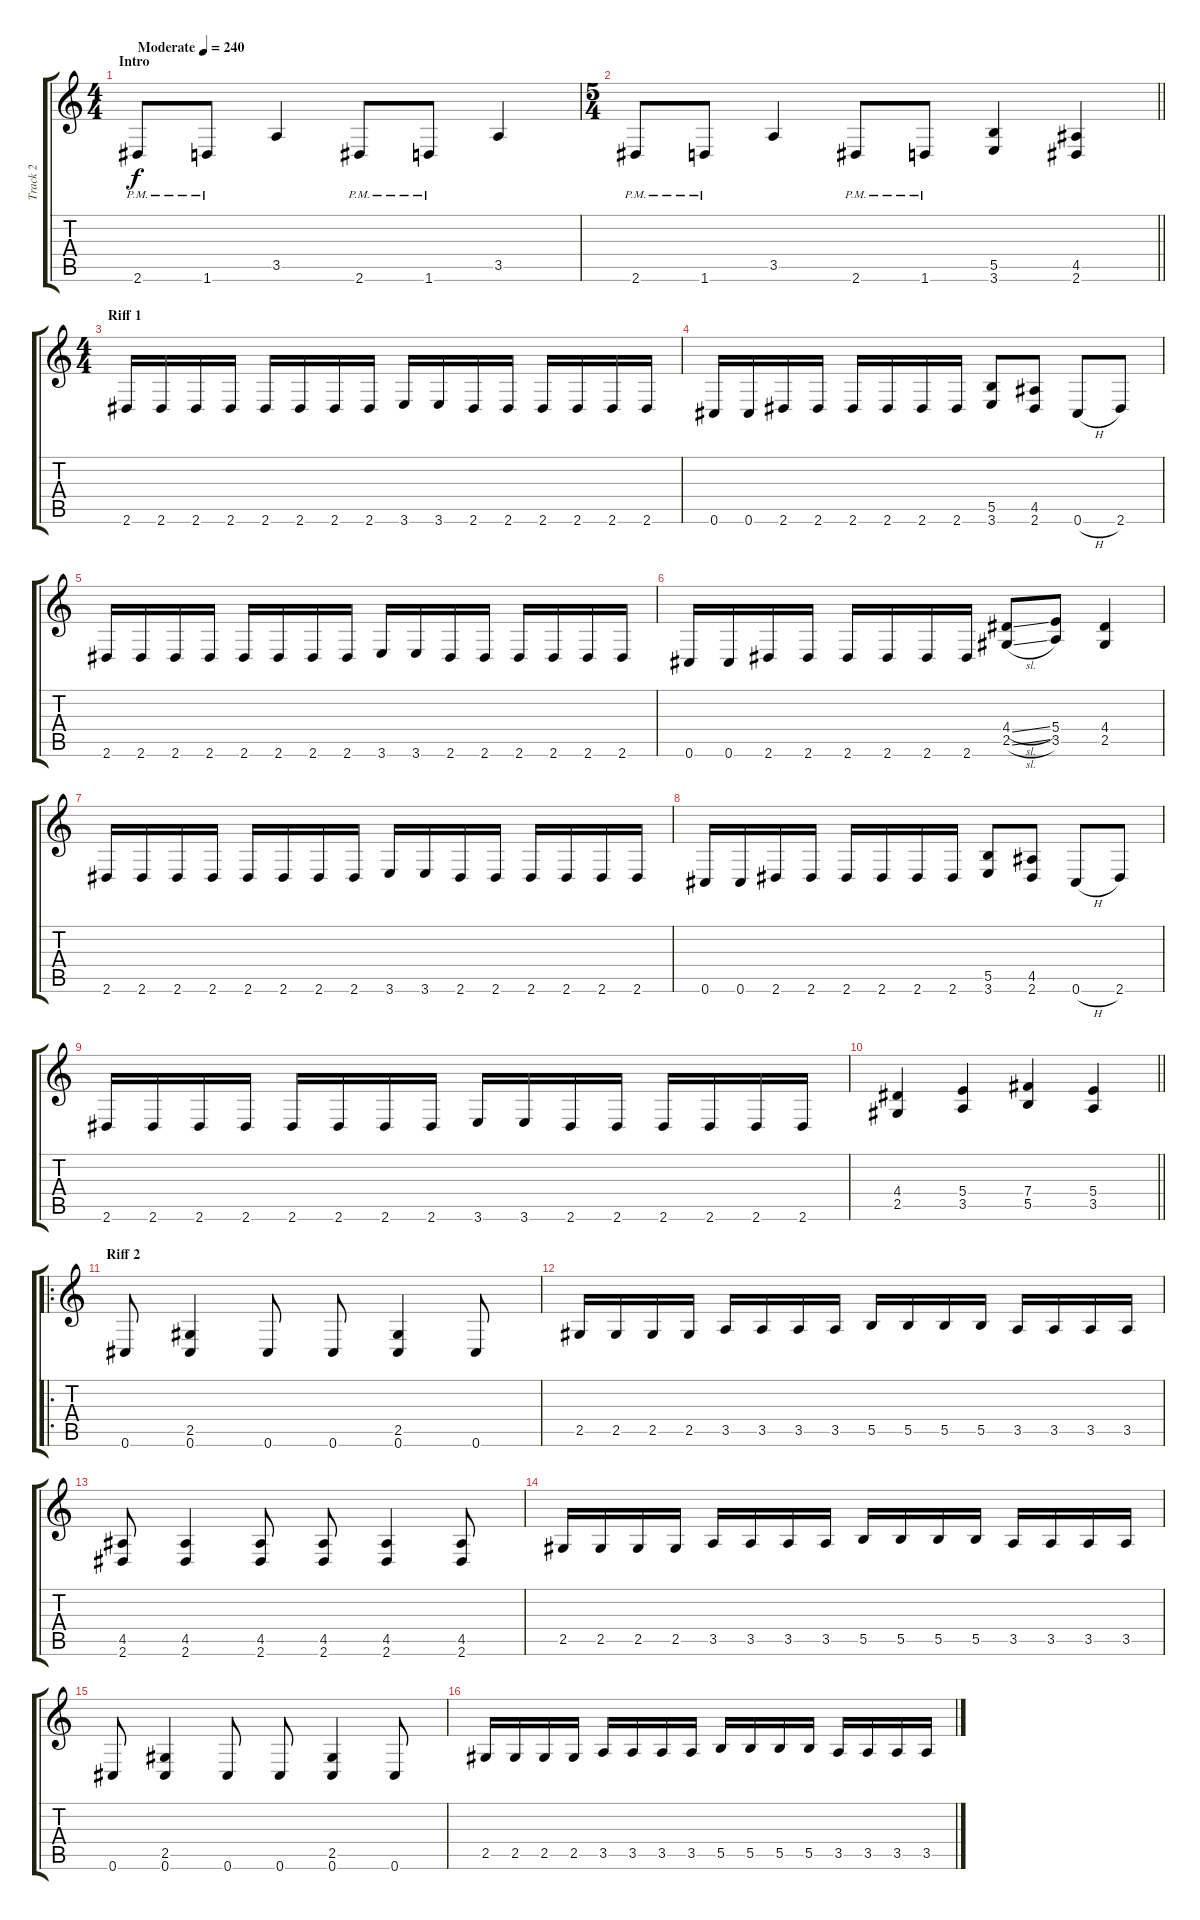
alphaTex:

\track ("Track 2" "Track 2") {instrument distortionguitar}
\staff {score tabs}
\tuning (Db4 Ab3 E3 B2 Gb2 Db2) {hide}
\ts (4 4)
\section ("" "Intro")
\tempo (240 "Moderate")
\clef g2
\ks c
2.6{pm}.8{dy f instrument distortionguitar} 1.6{pm}.8 3.5.4 2.6{pm}.8 1.6{pm}.8 3.5.4 |
\ts (5 4)
\barLineRight lightlight
2.6{pm}.8 1.6{pm}.8 3.5.4 2.6{pm}.8 1.6{pm}.8 (5.5 3.6).4 (4.5 2.6).4 |
\ts (4 4)
\section ("" "Riff 1")
2.6.16 2.6.16 2.6.16 2.6.16 2.6.16 2.6.16 2.6.16 2.6.16 3.6.16 3.6.16 2.6.16 2.6.16 2.6.16 2.6.16 2.6.16 2.6.16 |
0.6.16 0.6.16 2.6.16 2.6.16 2.6.16 2.6.16 2.6.16 2.6.16 (5.5 3.6).8 (4.5 2.6).8 0.6{h}.8 2.6.8 |
2.6.16 2.6.16 2.6.16 2.6.16 2.6.16 2.6.16 2.6.16 2.6.16 3.6.16 3.6.16 2.6.16 2.6.16 2.6.16 2.6.16 2.6.16 2.6.16 |
0.6.16 0.6.16 2.6.16 2.6.16 2.6.16 2.6.16 2.6.16 2.6.16 (4.4{sl} 2.5{sl}).8 (5.4 3.5).8 (4.4 2.5).4 |
2.6.16 2.6.16 2.6.16 2.6.16 2.6.16 2.6.16 2.6.16 2.6.16 3.6.16 3.6.16 2.6.16 2.6.16 2.6.16 2.6.16 2.6.16 2.6.16 |
0.6.16 0.6.16 2.6.16 2.6.16 2.6.16 2.6.16 2.6.16 2.6.16 (5.5 3.6).8 (4.5 2.6).8 0.6{h}.8 2.6.8 |
2.6.16 2.6.16 2.6.16 2.6.16 2.6.16 2.6.16 2.6.16 2.6.16 3.6.16 3.6.16 2.6.16 2.6.16 2.6.16 2.6.16 2.6.16 2.6.16 |
\barLineRight lightlight
(4.4 2.5).4 (5.4 3.5).4 (7.4 5.5).4 (5.4 3.5).4 |
\ro
\section ("" "Riff 2")
0.6.8 (2.5 0.6).4 0.6.8 0.6.8 (2.5 0.6).4 0.6.8 |
2.5.16 2.5.16 2.5.16 2.5.16 3.5.16 3.5.16 3.5.16 3.5.16 5.5.16 5.5.16 5.5.16 5.5.16 3.5.16 3.5.16 3.5.16 3.5.16 |
(4.5 2.6).8 (4.5 2.6).4 (4.5 2.6).8 (4.5 2.6).8 (4.5 2.6).4 (4.5 2.6).8 |
2.5.16 2.5.16 2.5.16 2.5.16 3.5.16 3.5.16 3.5.16 3.5.16 5.5.16 5.5.16 5.5.16 5.5.16 3.5.16 3.5.16 3.5.16 3.5.16 |
0.6.8 (2.5 0.6).4 0.6.8 0.6.8 (2.5 0.6).4 0.6.8 |
2.5.16 2.5.16 2.5.16 2.5.16 3.5.16 3.5.16 3.5.16 3.5.16 5.5.16 5.5.16 5.5.16 5.5.16 3.5.16 3.5.16 3.5.16 3.5.16
